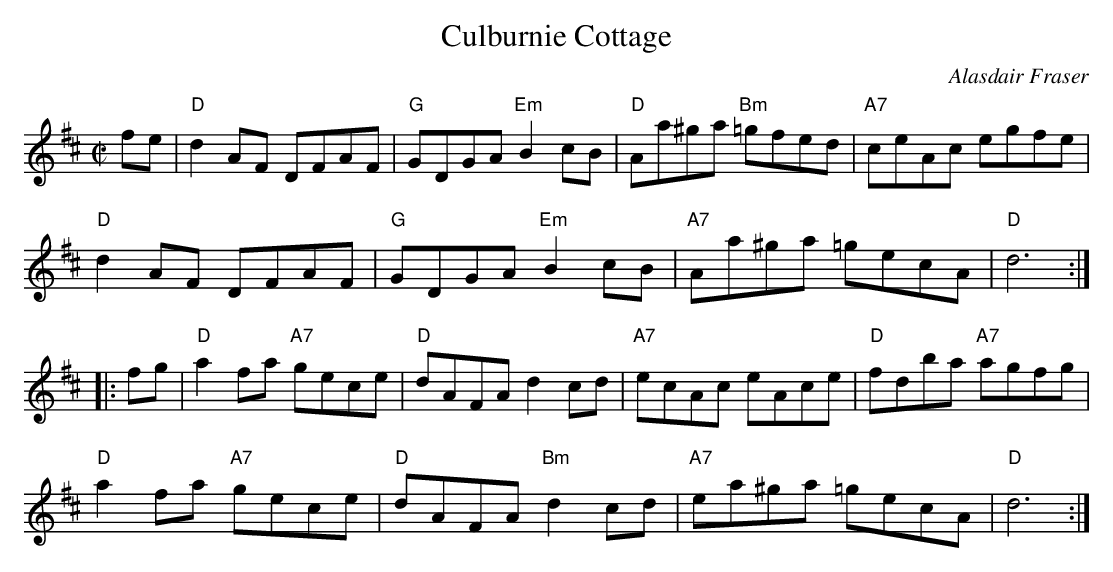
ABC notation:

X:1
T:Culburnie Cottage
C:Alasdair Fraser
M:C|
L:1/8
K:D
fe |\
"D" d2AF      DFAF | "G" GDGA "Em" B2cB | "D"  Aa^ga "Bm" =gfed | "A7" ceAc      egfe |
"D" d2AF      DFAF | "G" GDGA "Em" B2cB | "A7" Aa^ga      =gecA | "D"  d6            :|
|: fg |\
"D" a2fa "A7" gece | "D" dAFA      d2cd | "A7" ecAc        eAce | "D"  fdba "A7" agfg |
"D" a2fa "A7" gece | "D" dAFA "Bm" d2cd | "A7" ea^ga      =gecA | "D"  d6            :|
